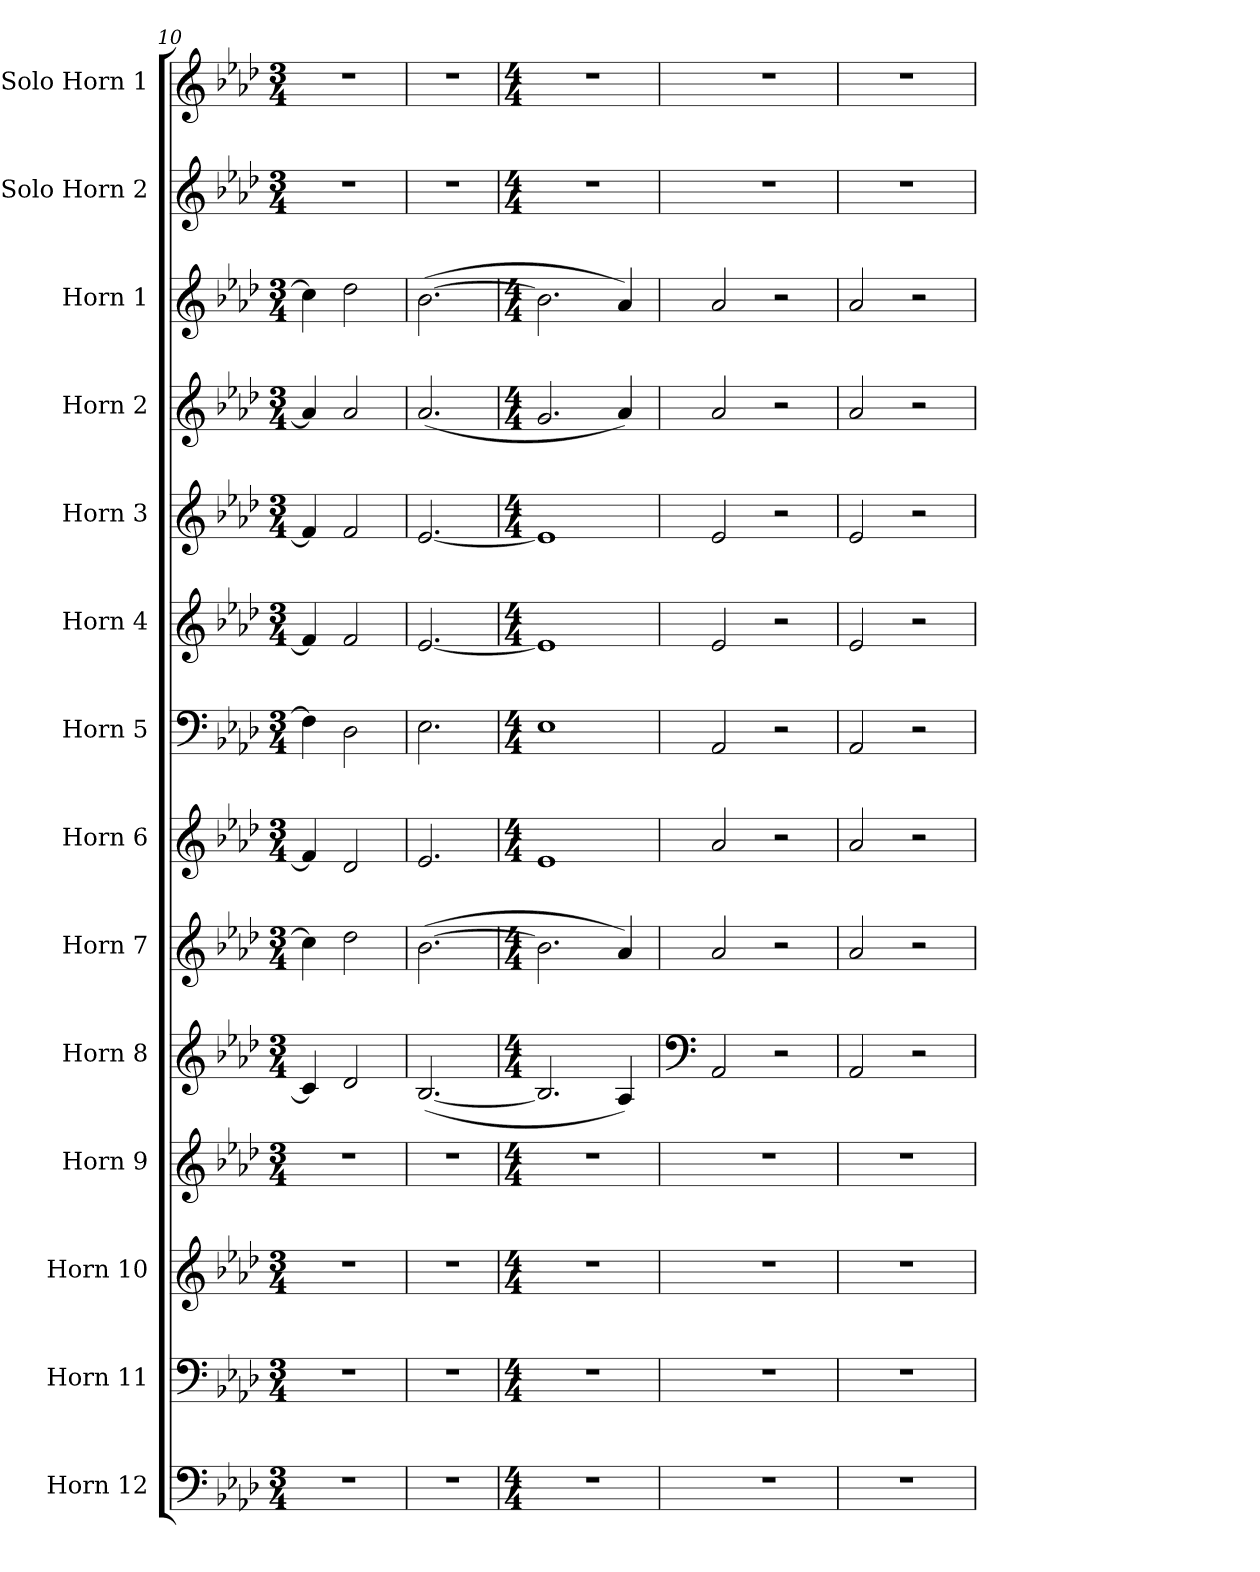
**kern	**kern	**kern	**kern	**kern	**kern	**kern	**kern	**kern	**kern	**kern	**kern	**kern	**kern
*part14	*part13	*part12	*part11	*part10	*part9	*part8	*part7	*part6	*part5	*part4	*part3	*part2	*part1
*staff14	*staff13	*staff12	*staff11	*staff10	*staff9	*staff8	*staff7	*staff6	*staff5	*staff4	*staff3	*staff2	*staff1
*I"Horn 12	*I"Horn 11	*I"Horn 10	*I"Horn 9	*I"Horn 8	*I"Horn 7	*I"Horn 6	*I"Horn 5	*I"Horn 4	*I"Horn 3	*I"Horn 2	*I"Horn 1	*I"Solo Horn 2	*I"Solo Horn 1
*I'Hn. 12	*I'Hn. 11	*I'Hn. 10	*I'Hn. 9	*I'Hn. 8	*I'Hn. 7	*I'Hn. 6	*I'Hn. 5	*I'Hn. 4	*I'Hn. 3	*I'Hn. 2	*I'Hn. 1	*I'S. Horn 2	*I'S. Horn 1
*clefF4	*clefF4	*clefG2	*clefG2	*clefG2	*clefG2	*clefG2	*clefF4	*clefG2	*clefG2	*clefG2	*clefG2	*clefG2	*clefG2
*ITrd4c7	*ITrd4c7	*ITrd4c7	*ITrd4c7	*ITrd4c7	*ITrd4c7	*ITrd4c7	*ITrd4c7	*ITrd4c7	*ITrd4c7	*ITrd4c7	*ITrd4c7	*ITrd4c7	*ITrd4c7
*k[b-e-a-d-g-]	*k[b-e-a-d-g-]	*k[b-e-a-d-g-]	*k[b-e-a-d-g-]	*k[b-e-a-d-g-]	*k[b-e-a-d-g-]	*k[b-e-a-d-g-]	*k[b-e-a-d-g-]	*k[b-e-a-d-g-]	*k[b-e-a-d-g-]	*k[b-e-a-d-g-]	*k[b-e-a-d-g-]	*k[b-e-a-d-g-]	*k[b-e-a-d-g-]
*M3/4	*M3/4	*M3/4	*M3/4	*M3/4	*M3/4	*M3/4	*M3/4	*M3/4	*M3/4	*M3/4	*M3/4	*M3/4	*M3/4
=10	=10	=10	=10	=10	=10	=10	=10	=10	=10	=10	=10	=10	=10
2.r	2.r	2.r	2.r	4F/]	4f\]	4B-/]	4BB-\]	4B-/]	4B-/]	4d-/]	4f\]	2.r	2.r
.	.	.	.	2G-/	2g-\	2G-/	2GG-\	2B-/	2B-/	2d-/	2g-\	.	.
=11	=11	=11	=11	=11	=11	=11	=11	=11	=11	=11	=11	=11	=11
2.r	2.r	2.r	2.r	([2.E-/	([2.e-\	2.A-/	2.AA-\	[2.A-/	[2.A-/	(2.d-/	([2.e-\	2.r	2.r
=12	=12	=12	=12	=12	=12	=12	=12	=12	=12	=12	=12	=12	=12
*M4/4	*M4/4	*M4/4	*M4/4	*M4/4	*M4/4	*M4/4	*M4/4	*M4/4	*M4/4	*M4/4	*M4/4	*M4/4	*M4/4
1r	1r	1r	1r	2.E-/]	2.e-\]	1A-	1AA-	1A-]	1A-]	2.c/	2.e-\]	1r	1r
.	.	.	.	4D-/)	4d-/)	.	.	.	.	4d-/)	4d-/)	.	.
=13	=13	=13	=13	=13	=13	=13	=13	=13	=13	=13	=13	=13	=13
*	*	*	*	*clefF4	*	*	*	*	*	*	*	*	*
1r	1r	1r	1r	2DD-/	2d-/	2d-/	2DD-/	2A-/	2A-/	2d-/	2d-/	1r	1r
.	.	.	.	2r	2r	2r	2r	2r	2r	2r	2r	.	.
!!LO:PB:g=z
=14	=14	=14	=14	=14	=14	=14	=14	=14	=14	=14	=14	=14	=14
1r	1r	1r	1r	2DD-/	2d-/	2d-/	2DD-/	2A-/	2A-/	2d-/	2d-/	1r	1r
.	.	.	.	2r	2r	2r	2r	2r	2r	2r	2r	.	.
=	=	=	=	=	=	=	=	=	=	=	=	=	=
*-	*-	*-	*-	*-	*-	*-	*-	*-	*-	*-	*-	*-	*-
